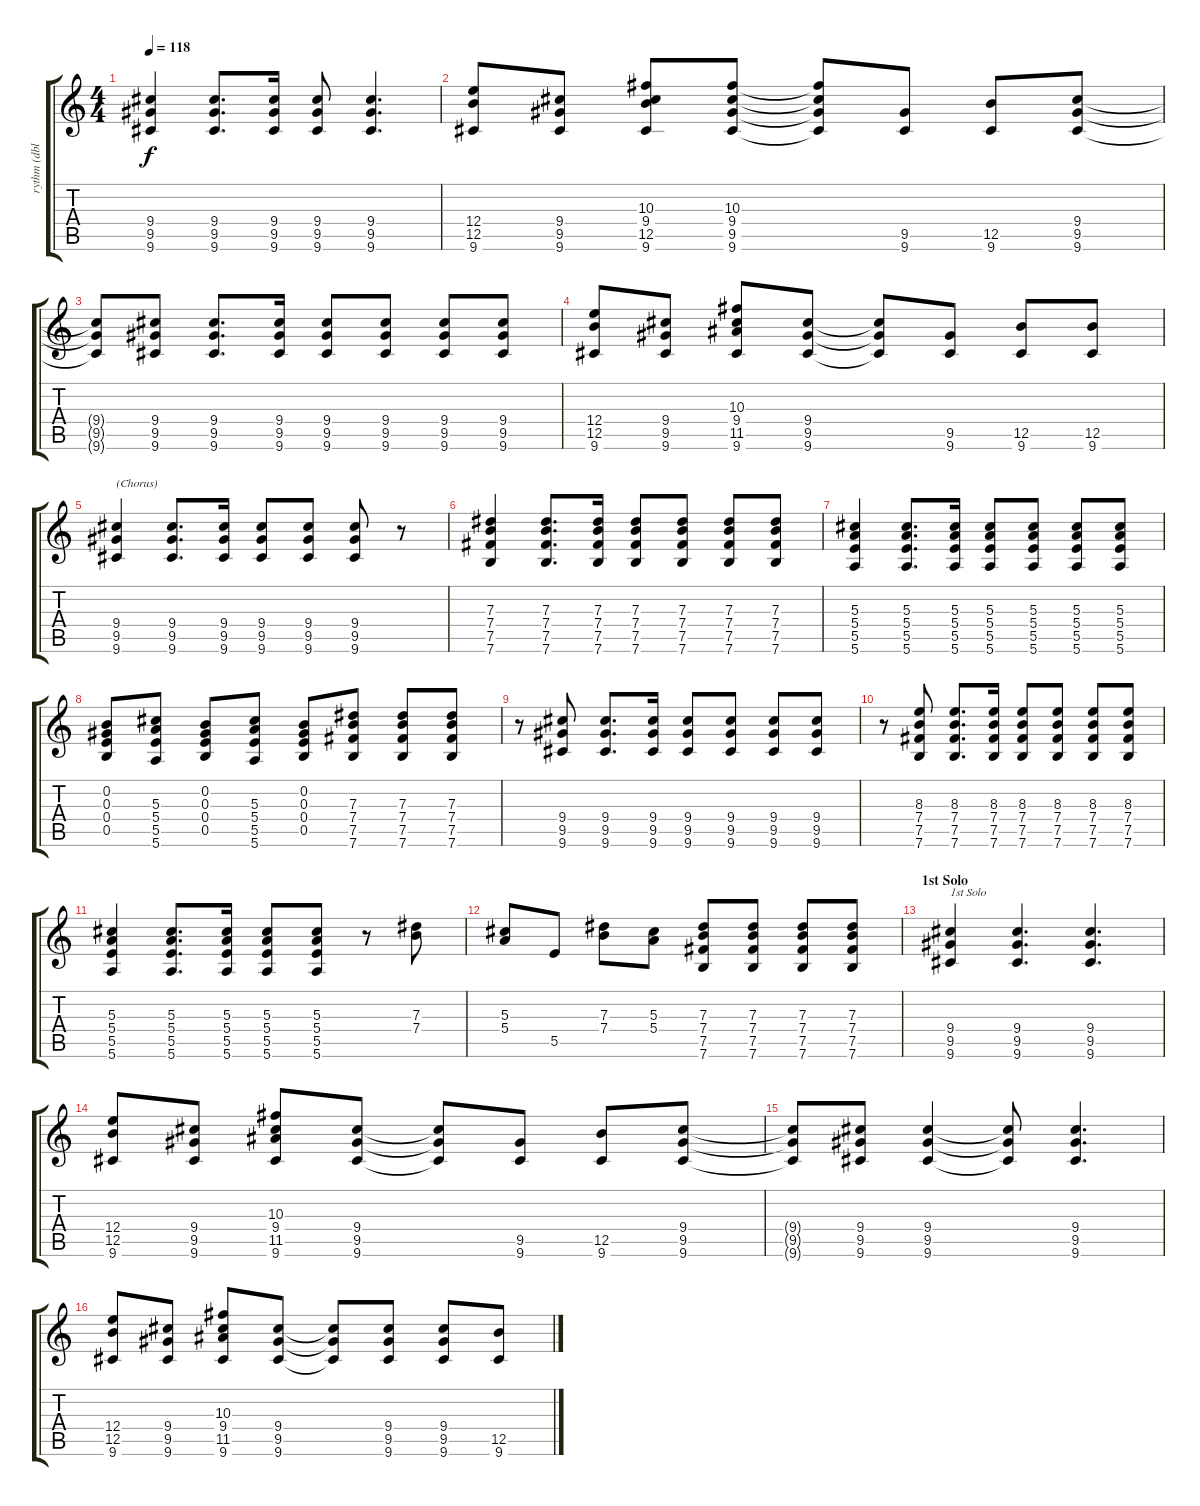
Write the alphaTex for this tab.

\track ("rythm (dbl track)" "rythm (dbl") {instrument electricguitarjazz}
\staff {score tabs}
\tuning (E4 B3 Ab3 E3 B2 E2) {hide}
\ts (4 4)
\tempo 118
\clef g2
\ks c
(9.4 9.5 9.6).4{dy f} (9.4 9.5 9.6).8{d} (9.4 9.5 9.6).16 (9.4 9.5 9.6).8 (9.4 9.5 9.6).4{d} |
(12.4 12.5 9.6).8 (9.4 9.5 9.6).8 (10.3 9.4 12.5 9.6).8 (10.3 9.4 9.5 9.6).8 (10.3{t} 9.4{t} 9.5{t} 9.6{t}).8 (9.5 9.6).8 (12.5 9.6).8 (9.4 9.5 9.6).8 |
(9.4{t} 9.5{t} 9.6{t}).8 (9.4 9.5 9.6).8 (9.4 9.5 9.6).8{d} (9.4 9.5 9.6).16 (9.4 9.5 9.6).8 (9.4 9.5 9.6).8 (9.4 9.5 9.6).8 (9.4 9.5 9.6).8 |
(12.4 12.5 9.6).8 (9.4 9.5 9.6).8 (10.3 9.4 11.5 9.6).8 (9.4 9.5 9.6).8 (9.4{t} 9.5{t} 9.6{t}).8 (9.5 9.6).8 (12.5 9.6).8 (12.5 9.6).8 |
(9.4 9.5 9.6).4{txt "(Chorus)"} (9.4 9.5 9.6).8{d} (9.4 9.5 9.6).16 (9.4 9.5 9.6).8 (9.4 9.5 9.6).8 (9.4 9.5 9.6).8 r.8 |
(7.3 7.4 7.5 7.6).4 (7.3 7.4 7.5 7.6).8{d} (7.3 7.4 7.5 7.6).16 (7.3 7.4 7.5 7.6).8 (7.3 7.4 7.5 7.6).8 (7.3 7.4 7.5 7.6).8 (7.3 7.4 7.5 7.6).8 |
(5.3 5.4 5.5 5.6).4 (5.3 5.4 5.5 5.6).8{d} (5.3 5.4 5.5 5.6).16 (5.3 5.4 5.5 5.6).8 (5.3 5.4 5.5 5.6).8 (5.3 5.4 5.5 5.6).8 (5.3 5.4 5.5 5.6).8 |
(0.2 0.3 0.4 0.5).8 (5.3 5.4 5.5 5.6).8 (0.2 0.3 0.4 0.5).8 (5.3 5.4 5.5 5.6).8 (0.2 0.3 0.4 0.5).8 (7.3 7.4 7.5 7.6).8 (7.3 7.4 7.5 7.6).8 (7.3 7.4 7.5 7.6).8 |
r.8 (9.4 9.5 9.6).8 (9.4 9.5 9.6).8{d} (9.4 9.5 9.6).16 (9.4 9.5 9.6).8 (9.4 9.5 9.6).8 (9.4 9.5 9.6).8 (9.4 9.5 9.6).8 |
r.8 (8.3 7.4 7.5 7.6).8 (8.3 7.4 7.5 7.6).8{d} (8.3 7.4 7.5 7.6).16 (8.3 7.4 7.5 7.6).8 (8.3 7.4 7.5 7.6).8 (8.3 7.4 7.5 7.6).8 (8.3 7.4 7.5 7.6).8 |
(5.3 5.4 5.5 5.6).4 (5.3 5.4 5.5 5.6).8{d} (5.3 5.4 5.5 5.6).16 (5.3 5.4 5.5 5.6).8 (5.3 5.4 5.5 5.6).8 r.8 (7.3 7.4).8 |
(5.3 5.4).8 5.5.8 (7.3 7.4).8 (5.3 5.4).8 (7.3 7.4 7.5 7.6).8 (7.3 7.4 7.5 7.6).8 (7.3 7.4 7.5 7.6).8 (7.3 7.4 7.5 7.6).8 |
\section ("" "1st Solo")
(9.4 9.5 9.6).4{txt "1st Solo"} (9.4 9.5 9.6).4{d} (9.4 9.5 9.6).4{d} |
(12.4 12.5 9.6).8 (9.4 9.5 9.6).8 (10.3 9.4 11.5 9.6).8 (9.4 9.5 9.6).8 (9.4{t} 9.5{t} 9.6{t}).8 (9.5 9.6).8 (12.5 9.6).8 (9.4 9.5 9.6).8 |
(9.4{t} 9.5{t} 9.6{t}).8 (9.4 9.5 9.6).8 (9.4 9.5 9.6).4 (9.4{t} 9.5{t} 9.6{t}).8 (9.4 9.5 9.6).4{d} |
(12.4 12.5 9.6).8 (9.4 9.5 9.6).8 (10.3 9.4 11.5 9.6).8 (9.4 9.5 9.6).8 (9.4{t} 9.5{t} 9.6{t}).8 (9.4 9.5 9.6).8 (9.4 9.5 9.6).8 (12.5 9.6).8
